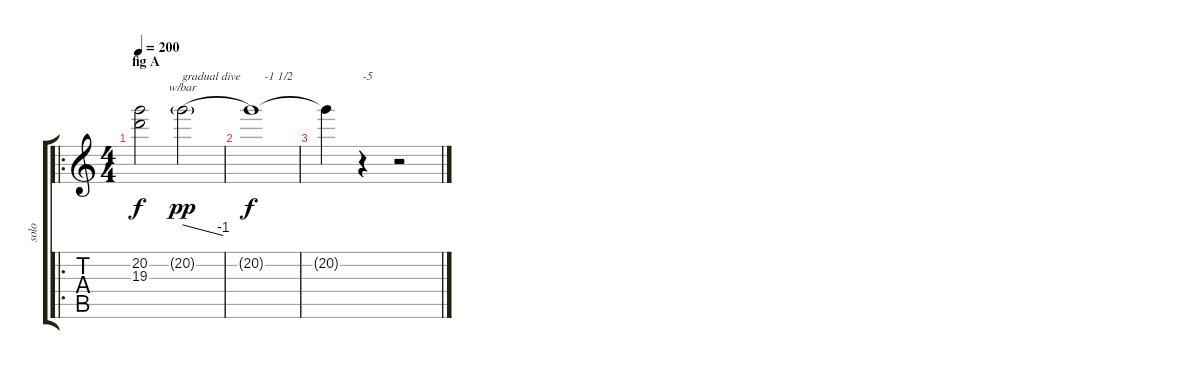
\track ("solo" "solo") {instrument distortionguitar}
\staff {score tabs}
\tuning (E4 B3 G3 D3 A2 E2) {hide}
\ro
\ts (4 4)
\section ("" "fig A")
\tempo 200
\clef g2
\ks c
(20.2{t} 19.3{t}).2{dy f} 20.2{g}.2{tbe (dive default 0 0 60 -4) txt "gradual dive        -1 1/2" dy pp} |
20.2{t}.1{dy f} |
20.2{t}.4 r.4{txt "-5"} r.2
